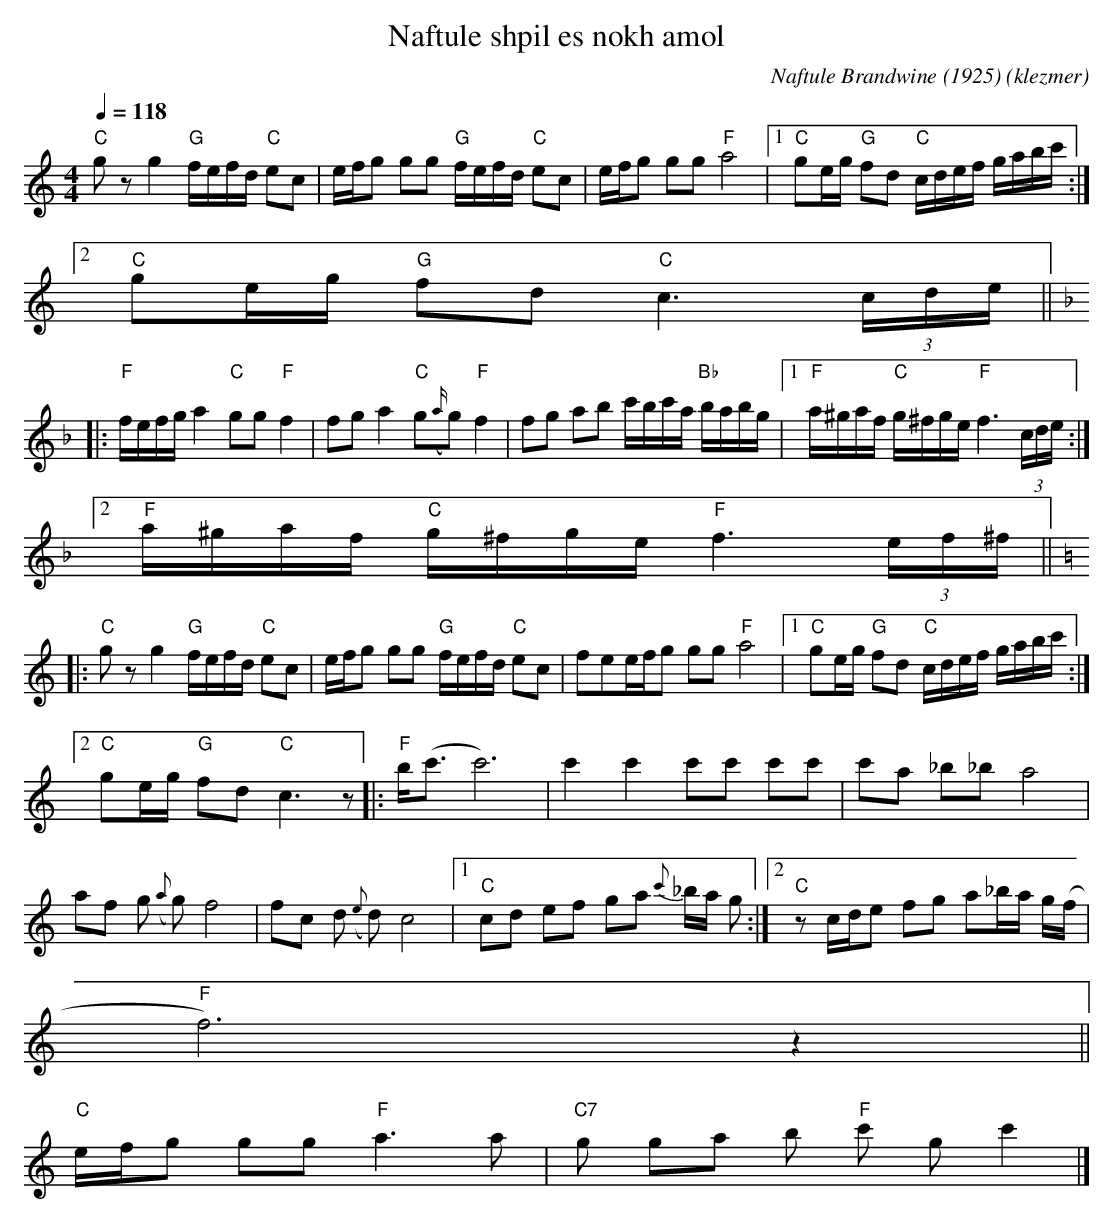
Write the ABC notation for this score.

X:1
T:Naftule shpil es nokh amol
O:klezmer
C:Naftule Brandwine (1925)
M:4/4
L:1/8
Q:1/4=118
K:C
V:1
"C" g zg2 "G" f/e/f/d/ "C" ec |e/f/g gg "G" f/e/f/d/ "C" ec |e/f/g gg "F" a4 |1 "C" ge/g/ "G" fd "C" c/d/e/f/ g/a/b/c'/ :|2
"C" ge/g/ "G" fd "C" c3  (3c/d/e/ || |:
K:F
"F" f/e/f/g/ a2 "C" gg "F" f2 |fg a2 "C" g{(a/}g) "F" f2 |fg ab c'/b/c'/a/ "Bb" b/a/b/g/ |1 "F" a/^g/a/f/ "C" g/^f/g/e/ "F" f3  (3c/d/e/ :|2
"F" a/^g/a/f/ "C" g/^f/g/e/ "F" f3  (3e/f/^f/ || |:
K:C
"C" gz g2 "G" f/e/f/d/ "C" ec |e/f/g gg "G" f/e/f/d/ "C" ec |finee/f/g gg "F" a4 |1 "C" ge/g/ "G" fd "C" c/d/e/f/ g/a/b/c'/ :|2
"C" ge/g/ "G" fd "C" c3 z||  |:"F" b/(c'3/2 c'6) |c'2 c'2 c'c' c'c' |c'a _b_b a4 |
af g{(a} g)f4 |fc d{(e} d)c4 |1 "C" cd ef ga {c'}_b/a/ g:|2 "C" z c/d/e fg a_b/a/ g/(f/|
"F" f6) z2 ||
"C" e/f/g gg "F" a3 a|"C7" g ga b"F" c' gc'2 |]
